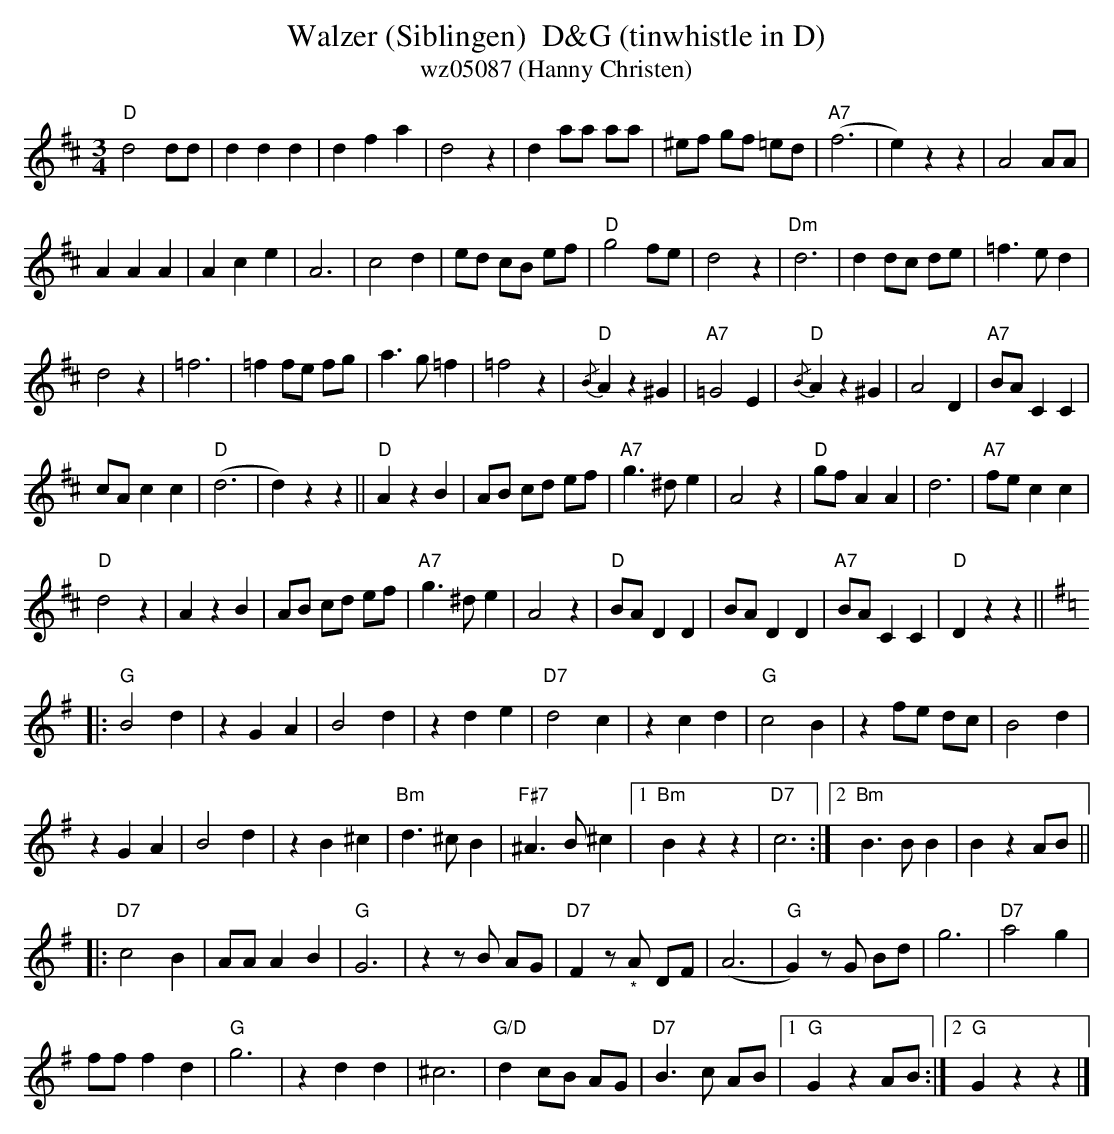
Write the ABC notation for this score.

X:1
T:Walzer (Siblingen)  D&G (tinwhistle in D)
T:wz05087 (Hanny Christen)
M:3/4
L:1/4
K:D %%MIDI gchordon
"D"d2d/2d/2 | ddd | dfa | d2z | d a/2a/2 a/2a/2 | ^e/2f/2 g/2f/2 =e/2d/2 | "A7"(f3 | e)zz | A2A/2A/2 |
AAA | Ace | A3 | c2d | e/2d/2 c/2B/2 e/2f/2 | "D"g2f/2e/2 | d2z| "Dm"d3 | dd/2c/2 d/2e/2 | =f>ed |
d2z | =f3 | =ff/2e/2 f/2g/2 | a>g =f | =f2z | "D"{/B}Az^G | "A7"=G2E | "D"{/B}Az^G | A2D | "A7"B/2A/2CC |
c/2A/2cc | "D"(d3 | d)zz || "D"AzB | A/2B/2 c/2d/2 e/2f/2 | "A7"g>^de | A2z | "D"g/2f/2AA | d3 | "A7"f/2e/2cc |
"D"d2z | AzB | A/2B/2 c/2d/2 e/2f/2 | "A7"g>^de | A2z | "D"B/2A/2DD | B/2A/2DD | "A7"B/2A/2CC | "D"Dzz || [K:G]
|: "G"B2d | zGA | B2d | zde | "D7"d2c | zcd | "G"c2B | zf/2e/2 d/2c/2 | B2d |
zGA | B2d | zB^c | "Bm"d>^cB | "F#7"^A>B^c |1 "Bm"Bzz | "D7"c3 :|2 "Bm"B>BB | BzA/2B/2 ||
|: "D7"c2B | A/2A/2AB | "G"G3 | zz/2B/2 A/2G/2 | "D7"Fz/2"_*"A/2 D/2F/2 | (A3 | "G"G)z/2G/2 B/2d/2 | g3 | "D7"a2g |
f/2f/2 fd | "G"g3 | zdd | ^c3 | "G/D"dc/2B/2 A/2G/2 | "D7"B>c A/2B/2 |1 "G"GzA/2B/2 :|2 "G"Gzz |]
